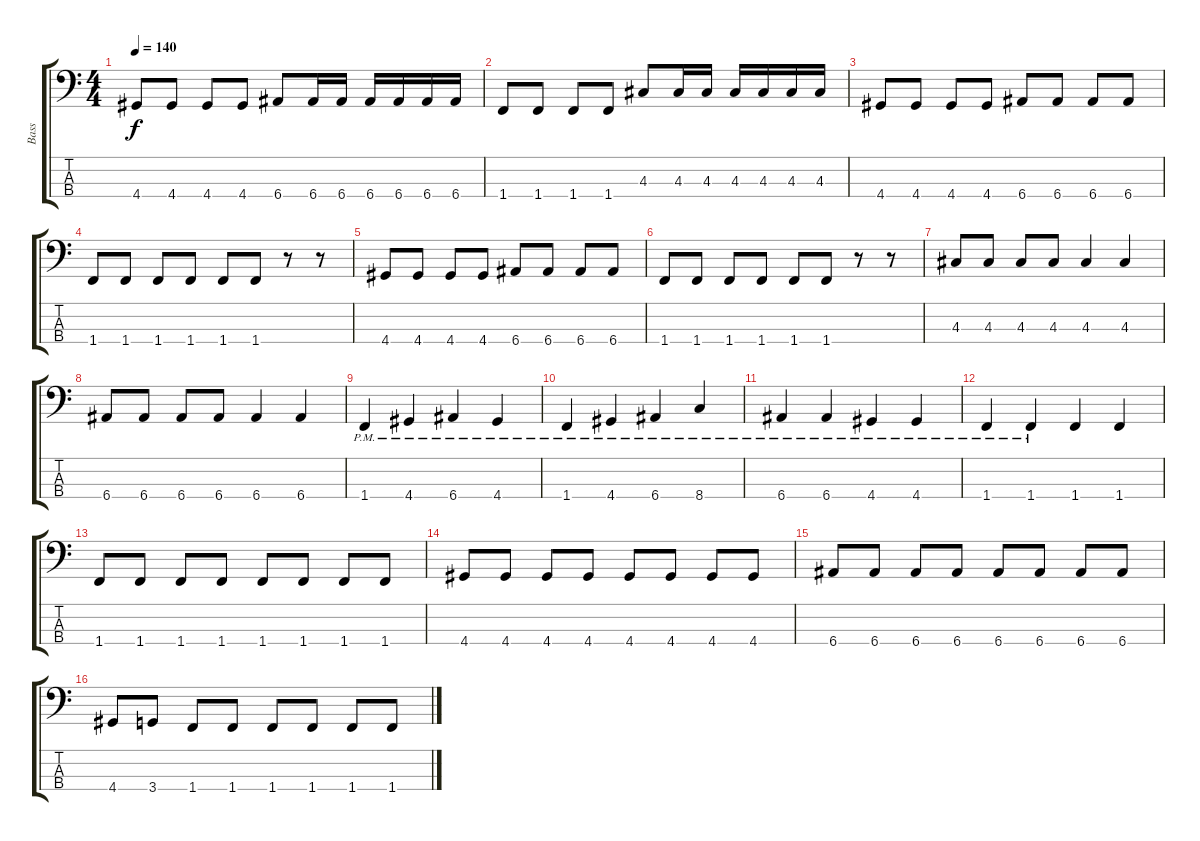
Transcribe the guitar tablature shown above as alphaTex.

\track ("Bass" "Bass") {instrument electricbasspick}
\staff {score tabs}
\tuning (G2 D2 A1 E1) {hide}
\ts (4 4)
\tempo 140
\clef f4
\ks c
4.4.8{dy f} 4.4.8 4.4.8 4.4.8 6.4.8 6.4.16 6.4.16 6.4.16 6.4.16 6.4.16 6.4.16 |
1.4.8 1.4.8 1.4.8 1.4.8 4.3.8 4.3.16 4.3.16 4.3.16 4.3.16 4.3.16 4.3.16 |
4.4.8 4.4.8 4.4.8 4.4.8 6.4.8 6.4.8 6.4.8 6.4.8 |
1.4.8 1.4.8 1.4.8 1.4.8 1.4.8 1.4.8 r.8 r.8 |
4.4.8 4.4.8 4.4.8 4.4.8 6.4.8 6.4.8 6.4.8 6.4.8 |
1.4.8 1.4.8 1.4.8 1.4.8 1.4.8 1.4.8 r.8 r.8 |
4.3.8 4.3.8 4.3.8 4.3.8 4.3.4 4.3.4 |
6.4.8 6.4.8 6.4.8 6.4.8 6.4.4 6.4.4 |
1.4{pm}.4 4.4{pm}.4 6.4{pm}.4 4.4{pm}.4 |
1.4{pm}.4 4.4{pm}.4 6.4{pm}.4 8.4{pm}.4 |
6.4{pm}.4 6.4{pm}.4 4.4{pm}.4 4.4{pm}.4 |
1.4{pm}.4 1.4{pm}.4 1.4.4 1.4.4 |
1.4.8 1.4.8 1.4.8 1.4.8 1.4.8 1.4.8 1.4.8 1.4.8 |
4.4.8 4.4.8 4.4.8 4.4.8 4.4.8 4.4.8 4.4.8 4.4.8 |
6.4.8 6.4.8 6.4.8 6.4.8 6.4.8 6.4.8 6.4.8 6.4.8 |
4.4.8 3.4.8 1.4.8 1.4.8 1.4.8 1.4.8 1.4.8 1.4.8
